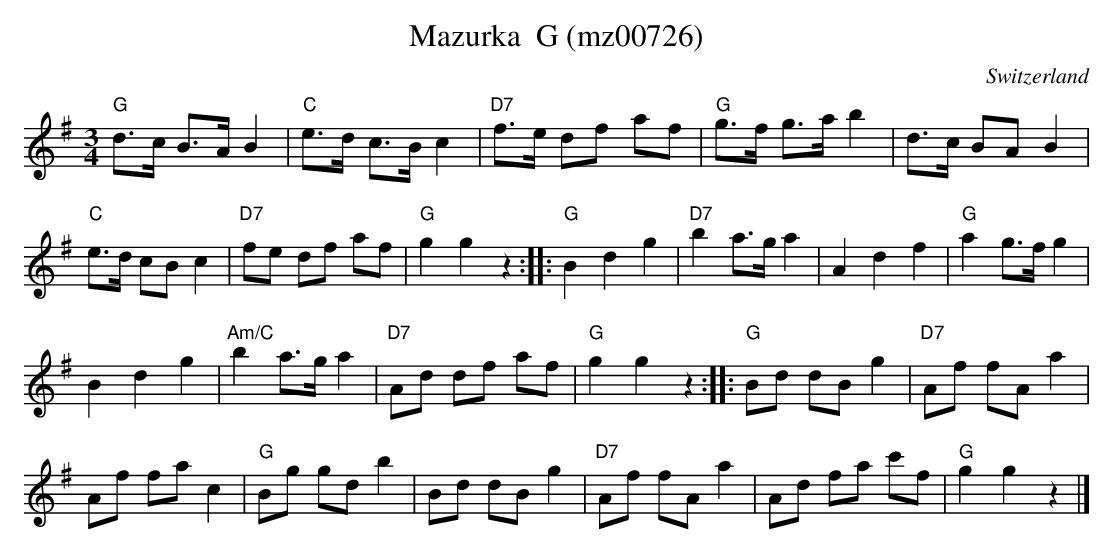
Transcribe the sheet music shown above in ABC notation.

X:1
T:Mazurka  G (mz00726)
O:Switzerland
M:3/4
L:1/8
K:G major
"G"d>c B>A B2 | "C"e>d c>Bc2 | "D7"f>e df af | "G"g>f g>ab2 | d>c BAB2 |
"C"e>d cBc2 | "D7"fe df af | "G"g2g2z2 :: "G"B2d2g2 | "D7"b2 a>ga2 | A2d2f2 | "G"a2 g>fg2 |
B2d2g2 | "Am/C"b2 a>ga2 | "D7"Ad df af | "G"g2g2z2 :: "G"Bd dBg2 | "D7"Af fAa2 |
Af fac2 | "G"Bg gdb2 | Bd dBg2 | "D7"Af fAa2 | Ad fa c'f | "G"g2g2z2 |]
